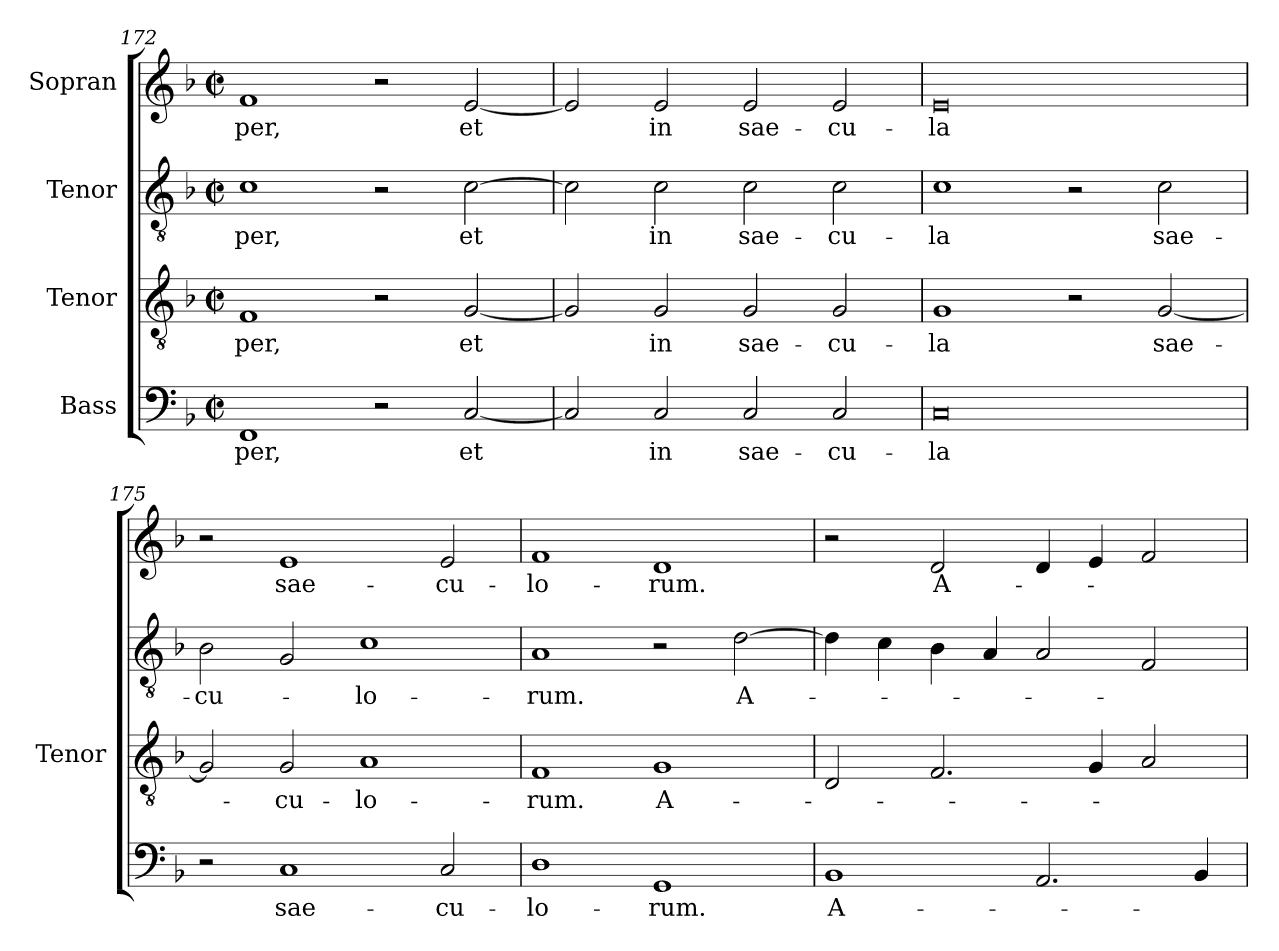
**kern	**text	**kern	**text	**kern	**text	**kern	**text
*part4	*part4	*part3	*part3	*part2	*part2	*part1	*part1
*staff4	*staff4	*staff3	*staff3	*staff2	*staff2	*staff1	*staff1
*I"Bass	*	*I"Tenor	*	*I"Tenor	*	*I"Sopran	*
*	*	*I'Tenor	*	*	*	*	*
*clefF4	*	*clefGv2	*	*clefGv2	*	*clefG2	*
*	*	*ITrd7c12	*	*ITrd7c12	*	*	*
*k[b-]	*	*k[b-]	*	*k[b-]	*	*k[b-]	*
*F:	*	*F:	*	*F:	*	*F:	*
*M2/2	*	*M2/2	*	*M2/2	*	*M2/2	*
*met(c|)	*	*met(c|)	*	*met(c|)	*	*met(c|)	*
=172	=172	=172	=172	=172	=172	=172	=172
!	!LO:LY:b:color=#000000	!	!	!	!	!	!
!	!	!	!LO:LY:b:color=#000000	!	!	!	!
!	!	!	!	!	!LO:LY:b:color=#000000	!	!
!	!	!	!	!	!	!	!LO:LY:b:color=#000000
1FFi	-per,	1FFi	-per,	1Ci	-per,	1fi	-per,
2r	.	2r	.	2r	.	2r	.
!	!LO:LY:b:color=#000000	!	!	!	!	!	!
!	!	!	!LO:LY:b:color=#000000	!	!	!	!
!	!	!	!	!	!LO:LY:b:color=#000000	!	!
!	!	!	!	!	!	!	!LO:LY:b:color=#000000
[<2Ci/	et	[<2GGi/	et	[>2Ci\	et	[<2ei/	et
=173	=173	=173	=173	=173	=173	=173	=173
2Ci/]	.	2GGi/]	.	2Ci\]	.	2ei/]	.
!	!LO:LY:b:color=#000000	!	!	!	!	!	!
!	!	!	!LO:LY:b:color=#000000	!	!	!	!
!	!	!	!	!	!LO:LY:b:color=#000000	!	!
!	!	!	!	!	!	!	!LO:LY:b:color=#000000
2Ci/	in	2GGi/	in	2Ci\	in	2ei/	in
!	!LO:LY:b:color=#000000	!	!	!	!	!	!
!	!	!	!LO:LY:b:color=#000000	!	!	!	!
!	!	!	!	!	!LO:LY:b:color=#000000	!	!
!	!	!	!	!	!	!	!LO:LY:b:color=#000000
2Ci/	sae-	2GGi/	sae-	2Ci\	sae-	2ei/	sae-
!	!LO:LY:b:color=#000000	!	!	!	!	!	!
!	!	!	!LO:LY:b:color=#000000	!	!	!	!
!	!	!	!	!	!LO:LY:b:color=#000000	!	!
!	!	!	!	!	!	!	!LO:LY:b:color=#000000
2Ci/	-cu-	2GGi/	-cu-	2Ci\	-cu-	2ei/	-cu-
=174	=174	=174	=174	=174	=174	=174	=174
!	!LO:LY:b:color=#000000	!	!	!	!	!	!
!	!	!	!LO:LY:b:color=#000000	!	!	!	!
!	!	!	!	!	!LO:LY:b:color=#000000	!	!
!	!	!	!	!	!	!	!LO:LY:b:color=#000000
0Ci	-la	1GGi	-la	1Ci	-la	0ei	-la
.	.	2r	.	2r	.	.	.
!	!	!	!LO:LY:b:color=#000000	!	!	!	!
!	!	!	!	!	!LO:LY:b:color=#000000	!	!
.	.	[<2GGi/	sae-	2Ci\	sae-	.	.
!!LO:LB:g=z
=175	=175	=175	=175	=175	=175	=175	=175
!	!	!	!	!	!LO:LY:b:color=#000000	!	!
2r	.	2GGi/]	.	2BB-i\	-cu-	2r	.
!	!LO:LY:b:color=#000000	!	!	!	!	!	!
!	!	!	!LO:LY:b:color=#000000	!	!	!	!
!	!	!	!	!	!	!	!LO:LY:b:color=#000000
1Ci	sae-	2GGi/	-cu-	2GGi/	.	1ei	sae-
!	!	!	!LO:LY:b:color=#000000	!	!	!	!
!	!	!	!	!	!LO:LY:b:color=#000000	!	!
.	.	1AAi	-lo-	1Ci	-lo-	.	.
!	!LO:LY:b:color=#000000	!	!	!	!	!	!
!	!	!	!	!	!	!	!LO:LY:b:color=#000000
2Ci/	-cu-	.	.	.	.	2ei/	-cu-
=176	=176	=176	=176	=176	=176	=176	=176
!	!LO:LY:b:color=#000000	!	!	!	!	!	!
!	!	!	!LO:LY:b:color=#000000	!	!	!	!
!	!	!	!	!	!LO:LY:b:color=#000000	!	!
!	!	!	!	!	!	!	!LO:LY:b:color=#000000
1Di	-lo-	1FFi	-rum.	1AAi	-rum.	1fi	-lo-
!	!LO:LY:b:color=#000000	!	!	!	!	!	!
!	!	!	!LO:LY:b:color=#000000	!	!	!	!
!	!	!	!	!	!	!	!LO:LY:b:color=#000000
1GGi	-rum.	1GGi	A-	2r	.	1di	-rum.
!	!	!	!	!	!LO:LY:b:color=#000000	!	!
.	.	.	.	[>2Di\	A-	.	.
=177	=177	=177	=177	=177	=177	=177	=177
!	!LO:LY:b:color=#000000	!	!	!	!	!	!
1BB-i	A-	2DDi/	.	4Di\]	.	2r	.
.	.	.	.	4Ci\	.	.	.
!	!	!	!	!	!	!	!LO:LY:b:color=#000000
.	.	2.FFi/	.	4BB-i\	.	2di/	A-
.	.	.	.	4AAi/	.	.	.
2.AAi/	.	.	.	2AAi/	.	4di/	.
.	.	4GGi/	.	.	.	4ei/	.
.	.	2AAi/	.	2FFi/	.	2fi/	.
4BB-i/	.	.	.	.	.	.	.
=	=	=	=	=	=	=	=
*-	*-	*-	*-	*-	*-	*-	*-
